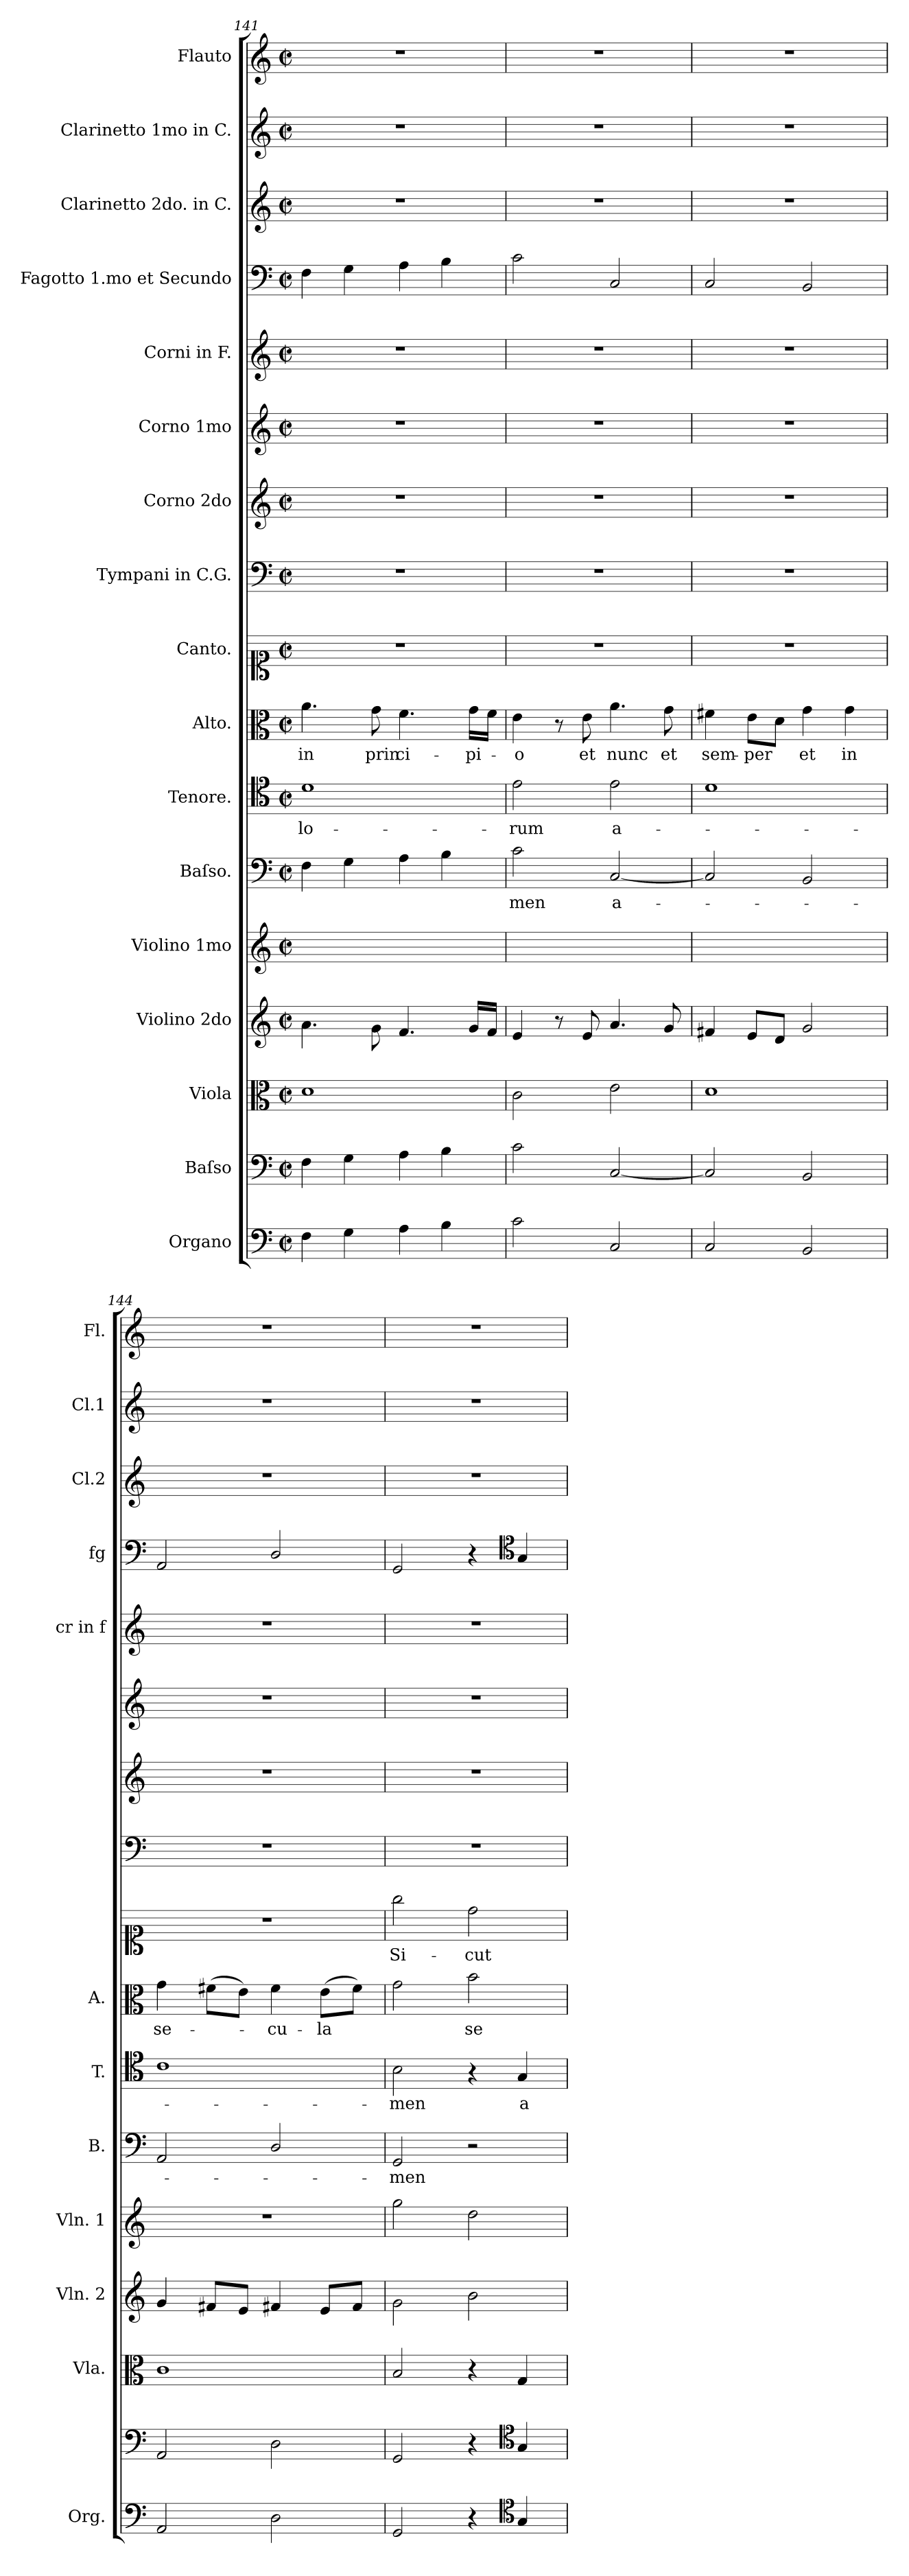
**kern	**kern	**kern	**kern	**kern	**kern	**text	**kern	**text	**kern	**text	**kern	**text	**kern	**kern	**kern	**kern	**kern	**kern	**kern	**kern
*part17	*part16	*part15	*part14	*part13	*part12	*part12	*part11	*part11	*part10	*part10	*part9	*part9	*part8	*part7	*part6	*part5	*part4	*part3	*part2	*part1
*staff17	*staff16	*staff15	*staff14	*staff13	*staff12	*staff12	*staff11	*staff11	*staff10	*staff10	*staff9	*staff9	*staff8	*staff7	*staff6	*staff5	*staff4	*staff3	*staff2	*staff1
*I"Organo	*I"Baſso	*I"Viola	*I"Violino 2do	*I"Violino 1mo	*I"Baſso.	*	*I"Tenore.	*	*I"Alto.	*	*I"Canto.	*	*I"Tympani in C.G.	*I"Corno 2do	*I"Corno 1mo	*I"Corni in F.	*I"Fagotto 1.mo et Secundo	*I"Clarinetto 2do. in C.	*I"Clarinetto 1mo in C.	*I"Flauto
*I'Org.	*	*I'Vla.	*I'Vln. 2	*I'Vln. 1	*I'B.	*	*I'T.	*	*I'A.	*	*	*	*	*	*	*I'cr in f	*I'fg	*I'Cl.2	*I'Cl.1	*I'Fl.
*clefF4	*clefF4	*clefC3	*clefG2	*clefG2	*clefF4	*	*clefC4	*	*clefC3	*	*clefC1	*	*clefF4	*clefG2	*clefG2	*clefG2	*clefF4	*clefG2	*clefG2	*clefG2
*	*	*	*	*	*	*	*	*	*	*	*	*	*	*	*	*ITrd4c7	*	*	*	*
*k[]	*k[]	*k[]	*k[]	*k[]	*k[]	*	*k[]	*	*k[]	*	*k[]	*	*k[]	*k[]	*k[]	*k[b-]	*k[]	*k[]	*k[]	*k[]
*M2/2	*M2/2	*M2/2	*M2/2	*M2/2	*M2/2	*	*M2/2	*	*M2/2	*	*M2/2	*	*M2/2	*M2/2	*M2/2	*M2/2	*M2/2	*M2/2	*M2/2	*M2/2
*met(c|)	*met(c|)	*met(c|)	*met(c|)	*met(c|)	*met(c|)	*	*met(c|)	*	*met(c|)	*	*met(c|)	*	*met(c|)	*met(c|)	*met(c|)	*met(c|)	*met(c|)	*met(c|)	*met(c|)	*met(c|)
=141	=141	=141	=141	=141	=141	=141	=141	=141	=141	=141	=141	=141	=141	=141	=141	=141	=141	=141	=141	=141
4F\	4F\	1d\	4.a\	1ryy	4F\	.	1d\	-lo-	4.a\	in	1r	.	1r	1r	1r	1r	4F\	1r	1r	1r
4G\	4G\	.	.	.	4G\	.	.	.	.	.	.	.	.	.	.	.	4G\	.	.	.
.	.	.	8g\	.	.	.	.	.	8g\	prin-	.	.	.	.	.	.	.	.	.	.
4A\	4A\	.	4.f/	.	4A\	.	.	.	4.f\	-ci-	.	.	.	.	.	.	4A\	.	.	.
4B\	4B\	.	.	.	4B\	.	.	.	.	.	.	.	.	.	.	.	4B\	.	.	.
.	.	.	16g/LL	.	.	.	.	.	16g\LL	-pi-	.	.	.	.	.	.	.	.	.	.
.	.	.	16f/JJ	.	.	.	.	.	16f\JJ	.	.	.	.	.	.	.	.	.	.	.
=142	=142	=142	=142	=142	=142	=142	=142	=142	=142	=142	=142	=142	=142	=142	=142	=142	=142	=142	=142	=142
2c\	2c\	2c\	4e/	1ryy	2c\	-men	2e\	-rum	4e\	-o	1r	.	1r	1r	1r	1r	2c\	1r	1r	1r
.	.	.	8r	.	.	.	.	.	8r	.	.	.	.	.	.	.	.	.	.	.
.	.	.	8e/	.	.	.	.	.	8e\	et	.	.	.	.	.	.	.	.	.	.
2C/	[2C/	2e\	4.a/	.	[2C/	a-	2e\	a-	4.a\	nunc	.	.	.	.	.	.	2C/	.	.	.
.	.	.	8g/	.	.	.	.	.	8g\	et	.	.	.	.	.	.	.	.	.	.
=143	=143	=143	=143	=143	=143	=143	=143	=143	=143	=143	=143	=143	=143	=143	=143	=143	=143	=143	=143	=143
2C/	2C/]	1d\	4f#X/	1ryy	2C/]	.	1d\	.	4f#X\	sem-	1r	.	1r	1r	1r	1r	2C/	1r	1r	1r
.	.	.	8e/L	.	.	.	.	.	8e\L	-per	.	.	.	.	.	.	.	.	.	.
.	.	.	8d/J	.	.	.	.	.	8d\J	.	.	.	.	.	.	.	.	.	.	.
2BB/	2BB/	.	2g/	.	2BB/	.	.	.	4g\	et	.	.	.	.	.	.	2BB/	.	.	.
.	.	.	.	.	.	.	.	.	4g\	in	.	.	.	.	.	.	.	.	.	.
=144	=144	=144	=144	=144	=144	=144	=144	=144	=144	=144	=144	=144	=144	=144	=144	=144	=144	=144	=144	=144
2AA/	2AA/	1c\	4g/	1r	2AA/	.	1c\	.	4g\	se-	1r	.	1r	1r	1r	1r	2AA/	1r	1r	1r
.	.	.	8f#X/L	.	.	.	.	.	(8f#X\L	.	.	.	.	.	.	.	.	.	.	.
.	.	.	8e/J	.	.	.	.	.	8e\J)	.	.	.	.	.	.	.	.	.	.	.
2D\	2D\	.	4f#X/	.	2D/	.	.	.	4f#\	-cu-	.	.	.	.	.	.	2D/	.	.	.
.	.	.	8e/L	.	.	.	.	.	(8e\L	-la	.	.	.	.	.	.	.	.	.	.
.	.	.	8f#/J	.	.	.	.	.	8f#\J)	.	.	.	.	.	.	.	.	.	.	.
=145	=145	=145	=145	=145	=145	=145	=145	=145	=145	=145	=145	=145	=145	=145	=145	=145	=145	=145	=145	=145
2GG/	2GG/	2B/	2g\	2gg\	2GG/	-men	2B\	-men	2g\	.	2gg\	Si-	1r	1r	1r	1r	2GG/	1r	1r	1r
4r	4r	4r	2b\	2dd\	2r	.	4r	.	2b\	se-	2dd\	-cut	.	.	.	.	4r	.	.	.
*clefC4	*clefC4	*	*	*	*	*	*	*	*	*	*	*	*	*	*	*	*clefC4	*	*	*
4G/	4G/	4G/	.	.	.	.	4G/	a-	.	.	.	.	.	.	.	.	4G/	.	.	.
=	=	=	=	=	=	=	=	=	=	=	=	=	=	=	=	=	=	=	=	=
*-	*-	*-	*-	*-	*-	*-	*-	*-	*-	*-	*-	*-	*-	*-	*-	*-	*-	*-	*-	*-
